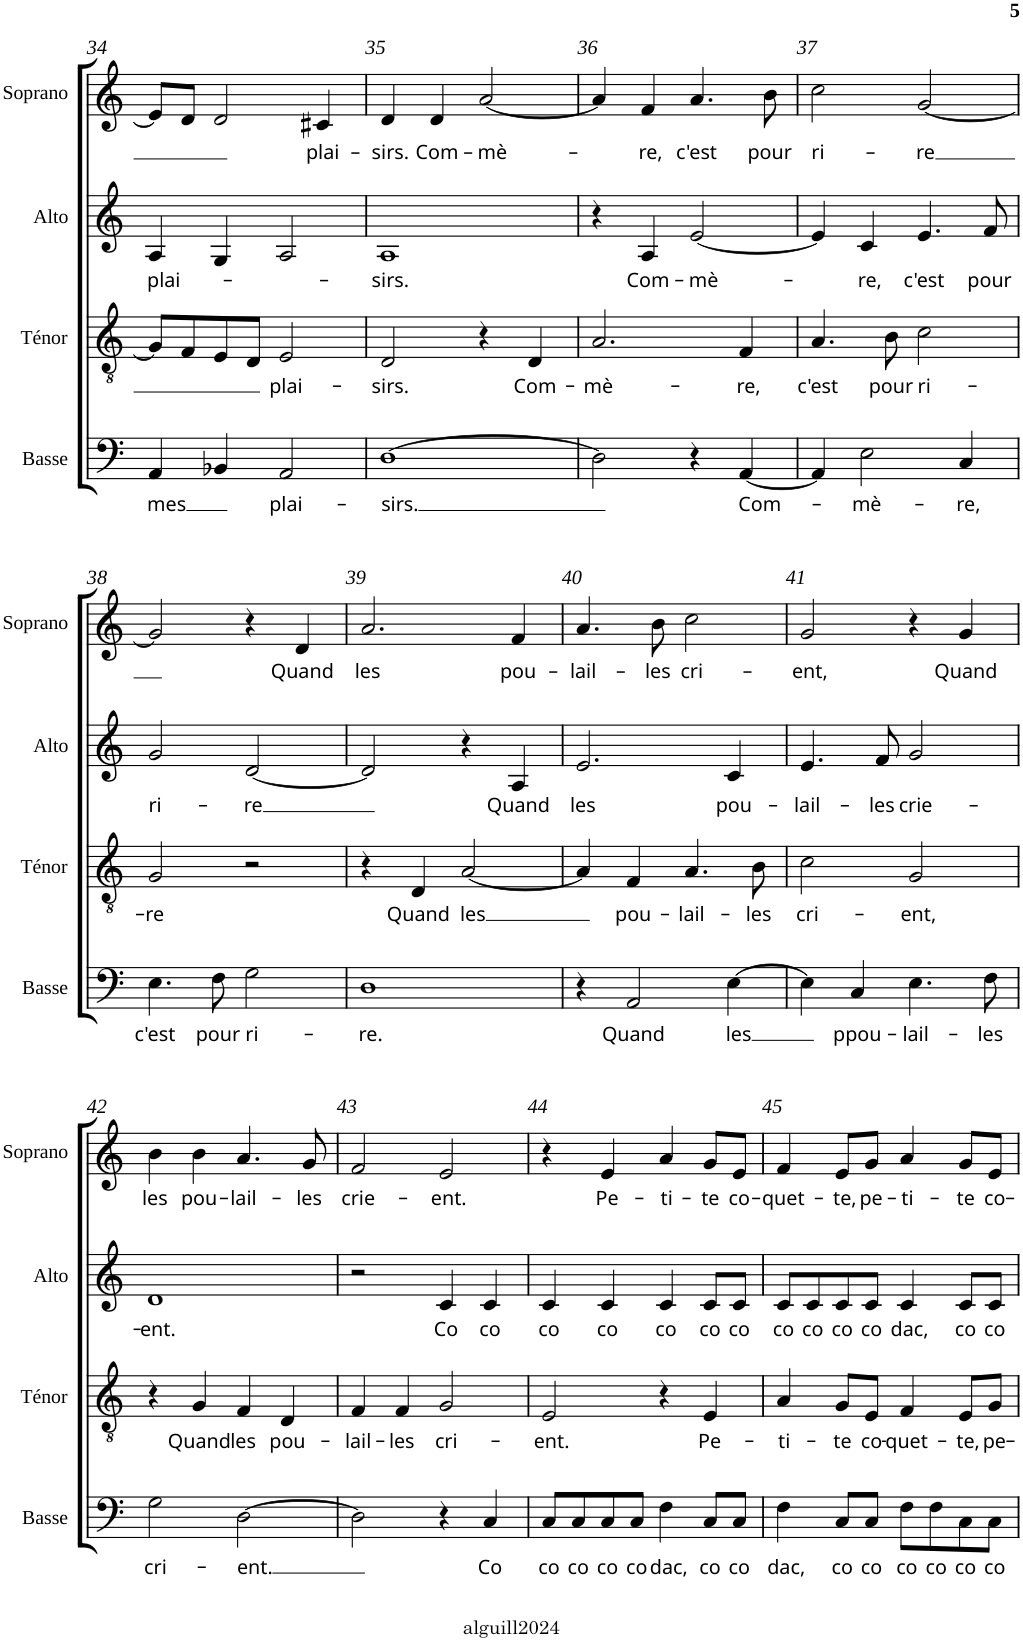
**kern	**text	**kern	**text	**kern	**text	**kern	**text
*part4	*part4	*part3	*part3	*part2	*part2	*part1	*part1
*staff4	*staff4	*staff3	*staff3	*staff2	*staff2	*staff1	*staff1
*I"Basse	*	*I"Ténor	*	*I"Alto	*	*I"Soprano	*
*I'Basse	*	*I'Ténor	*	*I'Alto	*	*I'Soprano	*
!!LO:PB:g=z
*clefF4	*	*clefGv2	*	*clefG2	*	*clefG2	*
*k[]	*	*k[]	*	*k[]	*	*k[]	*
*M2/2	*	*M2/2	*	*M2/2	*	*M2/2	*
=34	=34	=34	=34	=34	=34	=34	=34
!	!LO:LY:b	!	!	!	!LO:LY:b	!	!
4AA/	mes	8G/L]	.	4A/	plai-	8e/L]	.
.	.	8F/	.	.	.	8d/J	.
4BB-X/	.	8E/	.	4G/	.	2d/	.
.	.	8D/J	.	.	.	.	.
!	!LO:LY:b	!	!LO:LY:b	!	!	!	!
2AA/	plai-	2E/	plai-	2A/	.	.	.
!	!	!	!	!	!	!	!LO:LY:b
.	.	.	.	.	.	4c#X/	plai-
=35	=35	=35	=35	=35	=35	=35	=35
!	!LO:LY:b	!	!LO:LY:b	!	!LO:LY:b	!	!LO:LY:b
[1D	-sirs.	2D/	-sirs.	1A	-sirs.	4d/	-sirs.
!	!	!	!	!	!	!	!LO:LY:b
.	.	.	.	.	.	4d/	Com-
!	!	!	!	!	!	!	!LO:LY:b
.	.	4r	.	.	.	[2a/	-mè-
!	!	!	!LO:LY:b	!	!	!	!
.	.	4D/	Com-	.	.	.	.
=36	=36	=36	=36	=36	=36	=36	=36
!	!	!	!LO:LY:b	!	!	!	!
2D\]	.	2.A/	-mè-	4r	.	4a/]	.
!	!	!	!	!	!LO:LY:b	!	!LO:LY:b
.	.	.	.	4A/	Com-	4f/	-re,
!	!	!	!	!	!LO:LY:b	!	!LO:LY:b
4r	.	.	.	[2e/	-mè-	4.a/	c'est
!	!LO:LY:b	!	!LO:LY:b	!	!	!	!
[4AA/	Com-	4F/	-re,	.	.	.	.
!	!	!	!	!	!	!	!LO:LY:b
.	.	.	.	.	.	8b\	pour
=37	=37	=37	=37	=37	=37	=37	=37
!	!	!	!LO:LY:b	!	!	!	!LO:LY:b
4AA/]	.	4.A/	c'est	4e/]	.	2cc\	ri-
!	!LO:LY:b	!	!	!	!LO:LY:b	!	!
2E\	-mè-	.	.	4c/	-re,	.	.
!	!	!	!LO:LY:b	!	!	!	!
.	.	8B\	pour	.	.	.	.
!	!	!	!LO:LY:b	!	!LO:LY:b	!	!LO:LY:b
.	.	2c\	ri-	4.e/	c'est	[2g/	-re
!	!LO:LY:b	!	!	!	!	!	!
4C/	-re,	.	.	.	.	.	.
!	!	!	!	!	!LO:LY:b	!	!
.	.	.	.	8f/	pour	.	.
!!LO:LB:g=z
=38	=38	=38	=38	=38	=38	=38	=38
!	!LO:LY:b	!	!LO:LY:b	!	!LO:LY:b	!	!
4.E\	c'est	2G/	-re	2g/	ri-	2g/]	.
!	!LO:LY:b	!	!	!	!	!	!
8F\	pour	.	.	.	.	.	.
!	!LO:LY:b	!	!	!	!LO:LY:b	!	!
2G\	ri-	2r	.	[2d/	-re	4r	.
!	!	!	!	!	!	!	!LO:LY:b
.	.	.	.	.	.	4d/	Quand
=39	=39	=39	=39	=39	=39	=39	=39
!	!LO:LY:b	!	!	!	!	!	!LO:LY:b
1D	-re.	4r	.	2d/]	.	2.a/	les
!	!	!	!LO:LY:b	!	!	!	!
.	.	4D/	Quand	.	.	.	.
!	!	!	!LO:LY:b	!	!	!	!
.	.	[2A/	les	4r	.	.	.
!	!	!	!	!	!LO:LY:b	!	!LO:LY:b
.	.	.	.	4A/	Quand	4f/	pou-
=40	=40	=40	=40	=40	=40	=40	=40
!	!	!	!	!	!LO:LY:b	!	!LO:LY:b
4r	.	4A/]	.	2.e/	les	4.a/	-lail-
!	!LO:LY:b	!	!LO:LY:b	!	!	!	!
2AA/	Quand	4F/	pou-	.	.	.	.
!	!	!	!	!	!	!	!LO:LY:b
.	.	.	.	.	.	8b\	-les
!	!	!	!LO:LY:b	!	!	!	!LO:LY:b
.	.	4.A/	-lail-	.	.	2cc\	cri-
!	!LO:LY:b	!	!	!	!LO:LY:b	!	!
[4E\	les	.	.	4c/	pou-	.	.
!	!	!	!LO:LY:b	!	!	!	!
.	.	8B\	-les	.	.	.	.
=41	=41	=41	=41	=41	=41	=41	=41
!	!	!	!LO:LY:b	!	!LO:LY:b	!	!LO:LY:b
4E\]	.	2c\	cri-	4.e/	-lail-	2g/	-ent,
!	!LO:LY:b	!	!	!	!	!	!
4C/	ppou-	.	.	.	.	.	.
!	!	!	!	!	!LO:LY:b	!	!
.	.	.	.	8f/	-les	.	.
!	!LO:LY:b	!	!LO:LY:b	!	!LO:LY:b	!	!
4.E\	-lail-	2G/	-ent,	2g/	crie-	4r	.
!	!	!	!	!	!	!	!LO:LY:b
.	.	.	.	.	.	4g/	Quand
!	!LO:LY:b	!	!	!	!	!	!
8F\	-les	.	.	.	.	.	.
!!LO:LB:g=z
=42	=42	=42	=42	=42	=42	=42	=42
!	!LO:LY:b	!	!	!	!LO:LY:b	!	!LO:LY:b
2G\	cri-	4r	.	1d	-ent.	4b\	les
!	!	!	!LO:LY:b	!	!	!	!LO:LY:b
.	.	4G/	Quand	.	.	4b\	pou-
!	!LO:LY:b	!	!LO:LY:b	!	!	!	!LO:LY:b
[2D\	-ent.	4F/	les	.	.	4.a/	-lail-
!	!	!	!LO:LY:b	!	!	!	!
.	.	4D/	pou-	.	.	.	.
!	!	!	!	!	!	!	!LO:LY:b
.	.	.	.	.	.	8g/	-les
=43	=43	=43	=43	=43	=43	=43	=43
!	!	!	!LO:LY:b	!	!	!	!LO:LY:b
2D\]	.	4F/	-lail-	2r	.	2f/	crie-
!	!	!	!LO:LY:b	!	!	!	!
.	.	4F/	-les	.	.	.	.
!	!	!	!LO:LY:b	!	!LO:LY:b	!	!LO:LY:b
4r	.	2G/	cri-	4c/	Co	2e/	-ent.
!	!LO:LY:b	!	!	!	!LO:LY:b	!	!
4C/	Co	.	.	4c/	co	.	.
=44	=44	=44	=44	=44	=44	=44	=44
!	!LO:LY:b	!	!LO:LY:b	!	!LO:LY:b	!	!
8C/L	co	2E/	-ent.	4c/	co	4r	.
!	!LO:LY:b	!	!	!	!	!	!
8C/	co	.	.	.	.	.	.
!	!LO:LY:b	!	!	!	!LO:LY:b	!	!LO:LY:b
8C/	co	.	.	4c/	co	4e/	Pe-
!	!LO:LY:b	!	!	!	!	!	!
8C/J	co	.	.	.	.	.	.
!	!LO:LY:b	!	!	!	!LO:LY:b	!	!LO:LY:b
4F\	dac,	4r	.	4c/	co	4a/	-ti-
!	!LO:LY:b	!	!LO:LY:b	!	!LO:LY:b	!	!LO:LY:b
8C/L	co	4E/	Pe-	8c/L	co	8g/L	-te
!	!LO:LY:b	!	!	!	!LO:LY:b	!	!LO:LY:b
8C/J	co	.	.	8c/J	co	8e/J	co-
=45	=45	=45	=45	=45	=45	=45	=45
!	!LO:LY:b	!	!LO:LY:b	!	!LO:LY:b	!	!LO:LY:b
4F\	dac,	4A/	-ti-	8c/L	co	4f/	-quet-
!	!	!	!	!	!LO:LY:b	!	!
.	.	.	.	8c/	co	.	.
!	!LO:LY:b	!	!LO:LY:b	!	!LO:LY:b	!	!LO:LY:b
8C/L	co	8G/L	-te	8c/	co	8e/L	-te,
!	!LO:LY:b	!	!LO:LY:b	!	!LO:LY:b	!	!LO:LY:b
8C/J	co	8E/J	co-	8c/J	co	8g/J	pe-
!	!LO:LY:b	!	!LO:LY:b	!	!LO:LY:b	!	!LO:LY:b
8F\L	co	4F/	-quet-	4c/	dac,	4a/	-ti-
!	!LO:LY:b	!	!	!	!	!	!
8F\	co	.	.	.	.	.	.
!	!LO:LY:b	!	!LO:LY:b	!	!LO:LY:b	!	!LO:LY:b
8C\	co	8E/L	-te,	8c/L	co	8g/L	-te
!	!LO:LY:b	!	!LO:LY:b	!	!LO:LY:b	!	!LO:LY:b
8C\J	co	8G/J	pe-	8c/J	co	8e/J	co-
=	=	=	=	=	=	=	=
*-	*-	*-	*-	*-	*-	*-	*-
